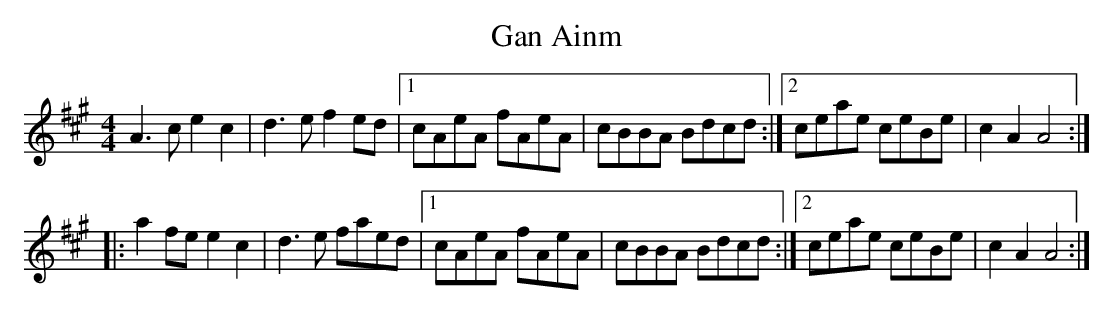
X:1
T:Gan Ainm
M:4/4
L:1/8
K:A
A3c e2c2 | d3e f2ed |1 cAeA fAeA | cBBA Bdcd :|2 ceae ceBe | c2A2 A4 ::
a2fe e2c2 | d3e faed |1 cAeA fAeA | cBBA Bdcd :|2 ceae ceBe | c2A2 A4 :|
